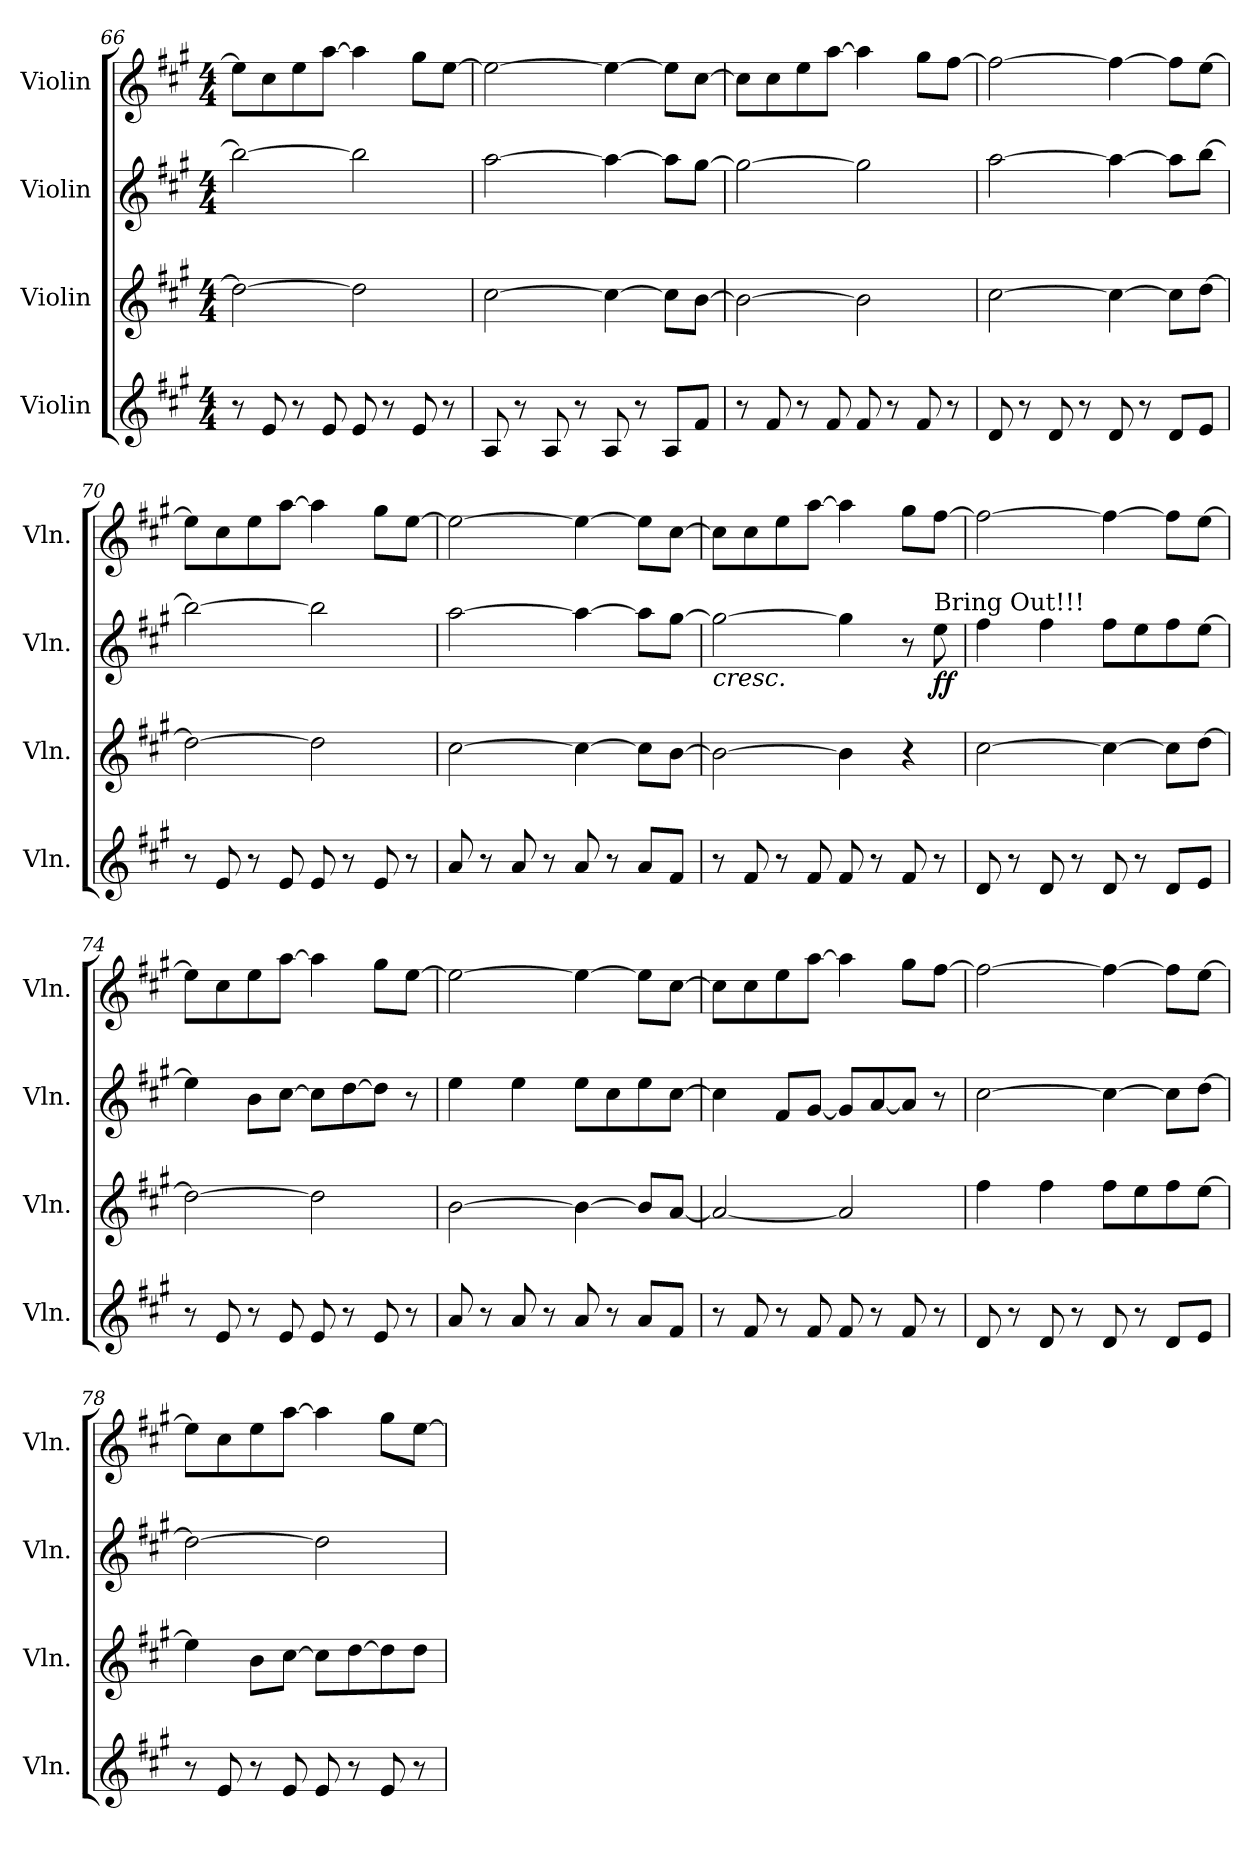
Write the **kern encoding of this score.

**kern	**kern	**kern	**dynam	**kern
*part4	*part3	*part2	*part2	*part1
*staff4	*staff3	*staff2	*staff2	*staff1
*I"Violin	*I"Violin	*I"Violin	*	*I"Violin
*I'Vln.	*I'Vln.	*I'Vln.	*	*I'Vln.
*clefG2	*clefG2	*clefG2	*	*clefG2
*k[f#c#g#]	*k[f#c#g#]	*k[f#c#g#]	*	*k[f#c#g#]
*M4/4	*M4/4	*M4/4	*	*M4/4
=66	=66	=66	=66	=66
8r	2dd\_	2bb\_	.	8ee\L]
8e/	.	.	.	8cc#\
8r	.	.	.	8ee\
8e/	.	.	.	[8aa\J
8e/	2dd\]	2bb\]	.	4aa\]
8r	.	.	.	.
8e/	.	.	.	8gg#\L
8r	.	.	.	[8ee\J
!!LO:LB:g=z
=67	=67	=67	=67	=67
8A/	[2cc#\	[2aa\	.	2ee\_
8r	.	.	.	.
8A/	.	.	.	.
8r	.	.	.	.
8A/	4cc#\_	4aa\_	.	4ee\_
8r	.	.	.	.
8A/L	8cc#\L]	8aa\L]	.	8ee\L]
8f#/J	[8b\J	[8gg#\J	.	[8cc#\J
=68	=68	=68	=68	=68
8r	2b\_	2gg#\_	.	8cc#\L]
8f#/	.	.	.	8cc#\
8r	.	.	.	8ee\
8f#/	.	.	.	[8aa\J
8f#/	2b\]	2gg#\]	.	4aa\]
8r	.	.	.	.
8f#/	.	.	.	8gg#\L
8r	.	.	.	[8ff#\J
=69	=69	=69	=69	=69
8d/	[2cc#\	[2aa\	.	2ff#\_
8r	.	.	.	.
8d/	.	.	.	.
8r	.	.	.	.
8d/	4cc#\_	4aa\_	.	4ff#\_
8r	.	.	.	.
8d/L	8cc#\L]	8aa\L]	.	8ff#\L]
8e/J	[8dd\J	[8bb\J	.	[8ee\J
=70	=70	=70	=70	=70
8r	2dd\_	2bb\_	.	8ee\L]
8e/	.	.	.	8cc#\
8r	.	.	.	8ee\
8e/	.	.	.	[8aa\J
8e/	2dd\]	2bb\]	.	4aa\]
8r	.	.	.	.
8e/	.	.	.	8gg#\L
8r	.	.	.	[8ee\J
!!LO:LB:g=z
=71	=71	=71	=71	=71
8a/	[2cc#\	[2aa\	.	2ee\_
8r	.	.	.	.
8a/	.	.	.	.
8r	.	.	.	.
8a/	4cc#\_	4aa\_	.	4ee\_
8r	.	.	.	.
8a/L	8cc#\L]	8aa\L]	.	8ee\L]
8f#/J	[8b\J	[8gg#\J	.	[8cc#\J
=72	=72	=72	=72	=72
!	!	!	!LO:HP:b	!
8r	2b\_	2gg#\_	<	8cc#\L]
8f#/	.	.	.	8cc#\
8r	.	.	.	8ee\
8f#/	.	.	.	[8aa\J
8f#/	4b\]	4gg#\]	.	4aa\]
8r	.	.	.	.
8f#/	4r	8r	.	8gg#\L
!	!	!LO:TX:a:t=Bring Out!!!	!	!
!	!	!	!LO:DY:b	!
8r	.	8ee\	ff	[8ff#\J
.	.	.	[	.
=73	=73	=73	=73	=73
8d/	[2cc#\	4ff#\	.	2ff#\_
8r	.	.	.	.
8d/	.	4ff#\	.	.
8r	.	.	.	.
8d/	4cc#\_	8ff#\L	.	4ff#\_
8r	.	8ee\	.	.
8d/L	8cc#\L]	8ff#\	.	8ff#\L]
8e/J	[8dd\J	[8ee\J	.	[8ee\J
=74	=74	=74	=74	=74
8r	2dd\_	4ee\]	.	8ee\L]
8e/	.	.	.	8cc#\
8r	.	8b\L	.	8ee\
8e/	.	[8cc#\J	.	[8aa\J
8e/	2dd\]	8cc#\L]	.	4aa\]
8r	.	[8dd\	.	.
8e/	.	8dd\J]	.	8gg#\L
8r	.	8r	.	[8ee\J
!!LO:PB:g=z
=75	=75	=75	=75	=75
8a/	[2b\	4ee\	.	2ee\_
8r	.	.	.	.
8a/	.	4ee\	.	.
8r	.	.	.	.
8a/	4b\_	8ee\L	.	4ee\_
8r	.	8cc#\	.	.
8a/L	8b/L]	8ee\	.	8ee\L]
8f#/J	[8a/J	[8cc#\J	.	[8cc#\J
=76	=76	=76	=76	=76
8r	2a/_	4cc#\]	.	8cc#\L]
8f#/	.	.	.	8cc#\
8r	.	8f#/L	.	8ee\
8f#/	.	[8g#/J	.	[8aa\J
8f#/	2a/]	8g#/L]	.	4aa\]
8r	.	[8a/	.	.
8f#/	.	8a/J]	.	8gg#\L
8r	.	8r	.	[8ff#\J
=77	=77	=77	=77	=77
8d/	4ff#\	[2cc#\	.	2ff#\_
8r	.	.	.	.
8d/	4ff#\	.	.	.
8r	.	.	.	.
8d/	8ff#\L	4cc#\_	.	4ff#\_
8r	8ee\	.	.	.
8d/L	8ff#\	8cc#\L]	.	8ff#\L]
8e/J	[8ee\J	[8dd\J	.	[8ee\J
=78	=78	=78	=78	=78
8r	4ee\]	2dd\_	.	8ee\L]
8e/	.	.	.	8cc#\
8r	8b\L	.	.	8ee\
8e/	[8cc#\J	.	.	[8aa\J
8e/	8cc#\L]	2dd\]	.	4aa\]
8r	[8dd\	.	.	.
8e/	8dd\]	.	.	8gg#\L
8r	8dd\J	.	.	[8ee\J
=	=	=	=	=
*-	*-	*-	*-	*-
